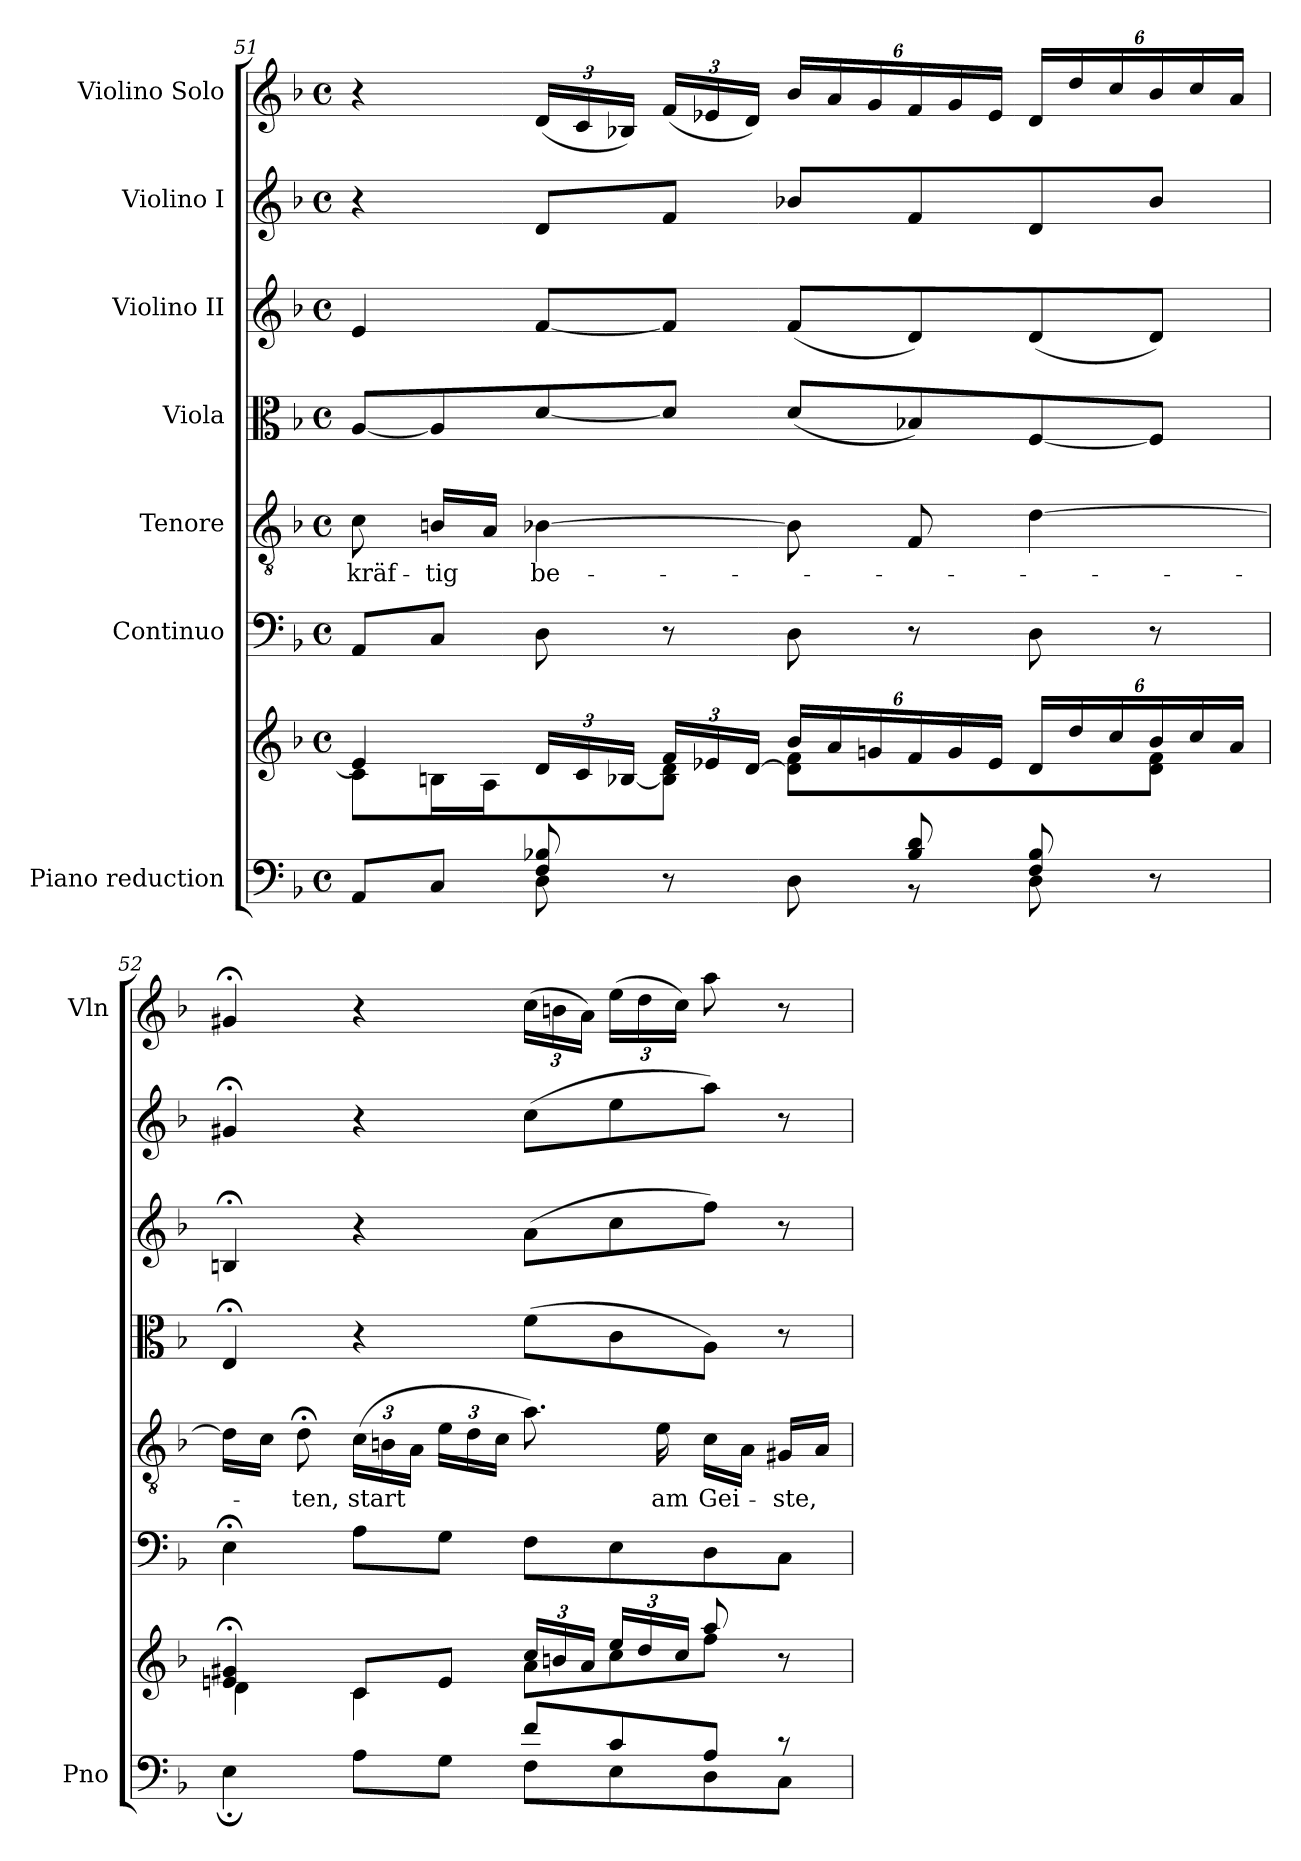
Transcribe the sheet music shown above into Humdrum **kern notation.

**kern	**kern	**kern	**kern	**text	**kern	**kern	**kern	**kern
*part7	*part7	*part6	*part5	*part5	*part4	*part3	*part2	*part1
*staff8	*staff7	*staff6	*staff5	*staff5	*staff4	*staff3	*staff2	*staff1
*I"Piano reduction	*	*I"Continuo	*I"Tenore	*	*I"Viola	*I"Violino II	*I"Violino I	*I"Violino Solo
*I'Pno	*	*	*	*	*	*	*	*I'Vln
!!LO:PB:g=z
*clefF4	*clefG2	*clefF4	*clefGv2	*	*clefC3	*clefG2	*clefG2	*clefG2
*k[b-]	*k[b-]	*k[b-]	*k[b-]	*	*k[b-]	*k[b-]	*k[b-]	*k[b-]
*M4/4	*M4/4	*M4/4	*M4/4	*	*M4/4	*M4/4	*M4/4	*M4/4
*met(c)	*met(c)	*met(c)	*met(c)	*	*met(c)	*met(c)	*met(c)	*met(c)
=51	=51	=51	=51	=51	=51	=51	=51	=51
*^	*^	*	*	*	*	*	*	*
!	!	!	!	!	!	!LO:LY:b	!	!	!	!
4ryy	8AA/L	4e/]	8c\L	8AA/L	8c\	kräf-	[8A/L	4e/	4r	4r
!	!	!	!	!	!	!LO:LY:b	!	!	!	!
.	8C/J	.	16Bn\L	8C/J	16Bn/LL	-tig	8A/]	.	.	.
.	.	.	16A\JJ	.	16A/JJ	.	.	.	.	.
*	*	*Xbrackettup	*	*	*	*	*	*	*	*
!	!	!	!	!	!	!LO:LY:b	!	!	!	!
*	*	*	*	*	*	*	*	*	*	*Xbrackettup
8F/ 8B-X/L	8D\	24d/LL	8ryy	8D\	[4B-X\	be-	[8d/	[8f/L	8d/L	(<24d/LL
.	.	24c/	.	.	.	.	.	.	.	24c/
.	.	[24B-X/JJ	.	.	.	.	.	.	.	24B-X/JJ)
4ryy	8r	24f/LL	8B-\] 8d\J	8r	.	.	8d/J]	8f/J]	8f/J	(<24f/LL
.	.	24e-X/	.	.	.	.	.	.	.	24e-X/
.	.	[24d/JJ	.	.	.	.	.	.	.	24d/JJ)
.	8D\	24b-/LL	8d\] 8f\L	8D\	8B-\]	.	(<8d/L	(<8f/L	8b-X/L	24b-/LL
.	.	24a/	.	.	.	.	.	.	.	24a/
.	.	24gn/	.	.	.	.	.	.	.	24g/
8B-/ 8d/	8r	24f/	4ryy	8r	8F/	.	8B-X/)	8d/)	8f/	24f/
.	.	24g/	.	.	.	.	.	.	.	24g/
.	.	24e-/JJ	.	.	.	.	.	.	.	24e-/JJ
8F/ 8B-/	8D\	24d/LL	.	8D\	[4d\	.	[8F/	(<8d/	8d/	24d/LL
.	.	24dd/	.	.	.	.	.	.	.	24dd/
.	.	24cc/	.	.	.	.	.	.	.	24cc/
8ryy	8r	24b-/	8d\ 8f\J	8r	.	.	8F/J]	8d/J)	8b-/J	24b-/
.	.	24cc/	.	.	.	.	.	.	.	24cc/
.	.	24a/JJ	.	.	.	.	.	.	.	24a/JJ
=52	=52	=52	=52	=52	=52	=52	=52	=52	=52	=52
2ryy	4E;\	4en/;< 4g#X/;<	4d\	4E;<\	16d\LL]	.	4E;</	4Bn;</	4g#X;</	4g#X;</
.	.	.	.	.	16c\JJ	.	.	.	.	.
!	!	!	!	!	!	!LO:LY:b	!	!	!	!
.	.	.	.	.	8d;<\	-ten,	.	.	.	.
*	*	*	*	*	*Xbrackettup	*	*	*	*	*
!	!	!	!	!	!	!LO:LY:b	!	!	!	!
.	8A\L	8c/L	4c\	8A\L	(>24c\LL	start	4r	4r	4r	4r
.	.	.	.	.	24Bn\	.	.	.	.	.
.	.	.	.	.	24A\JJ	.	.	.	.	.
.	8G\J	8e/J	.	8G\J	24e\LL	.	.	.	.	.
.	.	.	.	.	24d\	.	.	.	.	.
.	.	.	.	.	24c\JJ	.	.	.	.	.
8f/L	8F\L	24cc/LL	8a\L	8F\L	8.a\)	.	(>8f\L	(>8a\L	(>8cc\L	(>24cc\LL
.	.	24bn/	.	.	.	.	.	.	.	24bn\
.	.	24a/JJ	.	.	.	.	.	.	.	24a\JJ)
8c/	8E\	24ee/LL	8cc\	8E\	.	.	8c\	8cc\	8ee\	(>24ee\LL
.	.	24dd/	.	.	.	.	.	.	.	24dd\
!	!	!	!	!	!	!LO:LY:b	!	!	!	!
.	.	.	.	.	16e\	am	.	.	.	.
.	.	24cc/JJ	.	.	.	.	.	.	.	24cc\JJ)
!	!	!	!	!	!	!LO:LY:b	!	!	!	!
8A/J	8D\	8aa/	8ff\J	8D\	16c\LL	Gei-	8A\J)	8ff\J)	8aa\J)	8aa\
.	.	.	.	.	16A\JJ	.	.	.	.	.
!	!	!	!	!	!	!LO:LY:b	!	!	!	!
8r	8C\J	8r	8ryy	8C\J	16G#X/LL	-ste,	8r	8r	8r	8r
.	.	.	.	.	16A/JJ	.	.	.	.	.
*v	*v	*	*	*	*	*	*	*	*	*
*	*v	*v	*	*	*	*	*	*	*
=	=	=	=	=	=	=	=	=
*-	*-	*-	*-	*-	*-	*-	*-	*-
